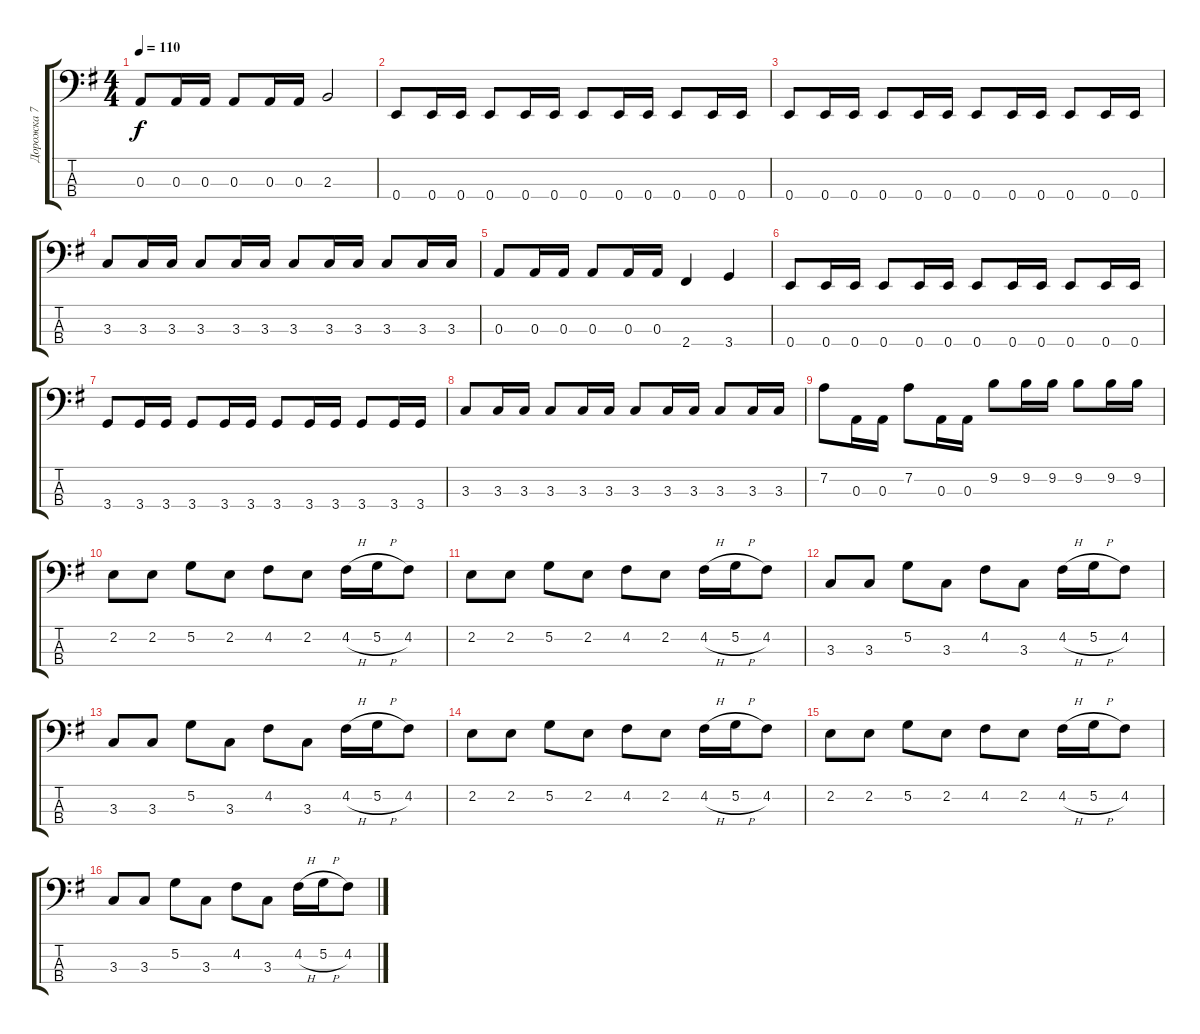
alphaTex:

\track ("Дорожка 7" "Дорожка 7") {instrument electricbasspick}
\staff {score tabs}
\tuning (G2 D2 A1 E1) {hide}
\ts (4 4)
\tempo 110
\clef f4
\ks eminor
0.3.8{dy f} 0.3.16 0.3.16 0.3.8 0.3.16 0.3.16 2.3.2 |
0.4.8 0.4.16 0.4.16 0.4.8 0.4.16 0.4.16 0.4.8 0.4.16 0.4.16 0.4.8 0.4.16 0.4.16 |
0.4.8 0.4.16 0.4.16 0.4.8 0.4.16 0.4.16 0.4.8 0.4.16 0.4.16 0.4.8 0.4.16 0.4.16 |
3.3.8 3.3.16 3.3.16 3.3.8 3.3.16 3.3.16 3.3.8 3.3.16 3.3.16 3.3.8 3.3.16 3.3.16 |
0.3.8 0.3.16 0.3.16 0.3.8 0.3.16 0.3.16 2.4.4 3.4.4 |
0.4.8 0.4.16 0.4.16 0.4.8 0.4.16 0.4.16 0.4.8 0.4.16 0.4.16 0.4.8 0.4.16 0.4.16 |
3.4.8 3.4.16 3.4.16 3.4.8 3.4.16 3.4.16 3.4.8 3.4.16 3.4.16 3.4.8 3.4.16 3.4.16 |
3.3.8 3.3.16 3.3.16 3.3.8 3.3.16 3.3.16 3.3.8 3.3.16 3.3.16 3.3.8 3.3.16 3.3.16 |
7.2.8 0.3.16 0.3.16 7.2.8 0.3.16 0.3.16 9.2.8 9.2.16 9.2.16 9.2.8 9.2.16 9.2.16 |
2.2.8 2.2.8 5.2.8 2.2.8 4.2.8 2.2.8 4.2{h}.16 5.2{h}.16 4.2.8 |
2.2.8 2.2.8 5.2.8 2.2.8 4.2.8 2.2.8 4.2{h}.16 5.2{h}.16 4.2.8 |
3.3.8 3.3.8 5.2.8 3.3.8 4.2.8 3.3.8 4.2{h}.16 5.2{h}.16 4.2.8 |
3.3.8 3.3.8 5.2.8 3.3.8 4.2.8 3.3.8 4.2{h}.16 5.2{h}.16 4.2.8 |
2.2.8 2.2.8 5.2.8 2.2.8 4.2.8 2.2.8 4.2{h}.16 5.2{h}.16 4.2.8 |
2.2.8 2.2.8 5.2.8 2.2.8 4.2.8 2.2.8 4.2{h}.16 5.2{h}.16 4.2.8 |
3.3.8 3.3.8 5.2.8 3.3.8 4.2.8 3.3.8 4.2{h}.16 5.2{h}.16 4.2.8
